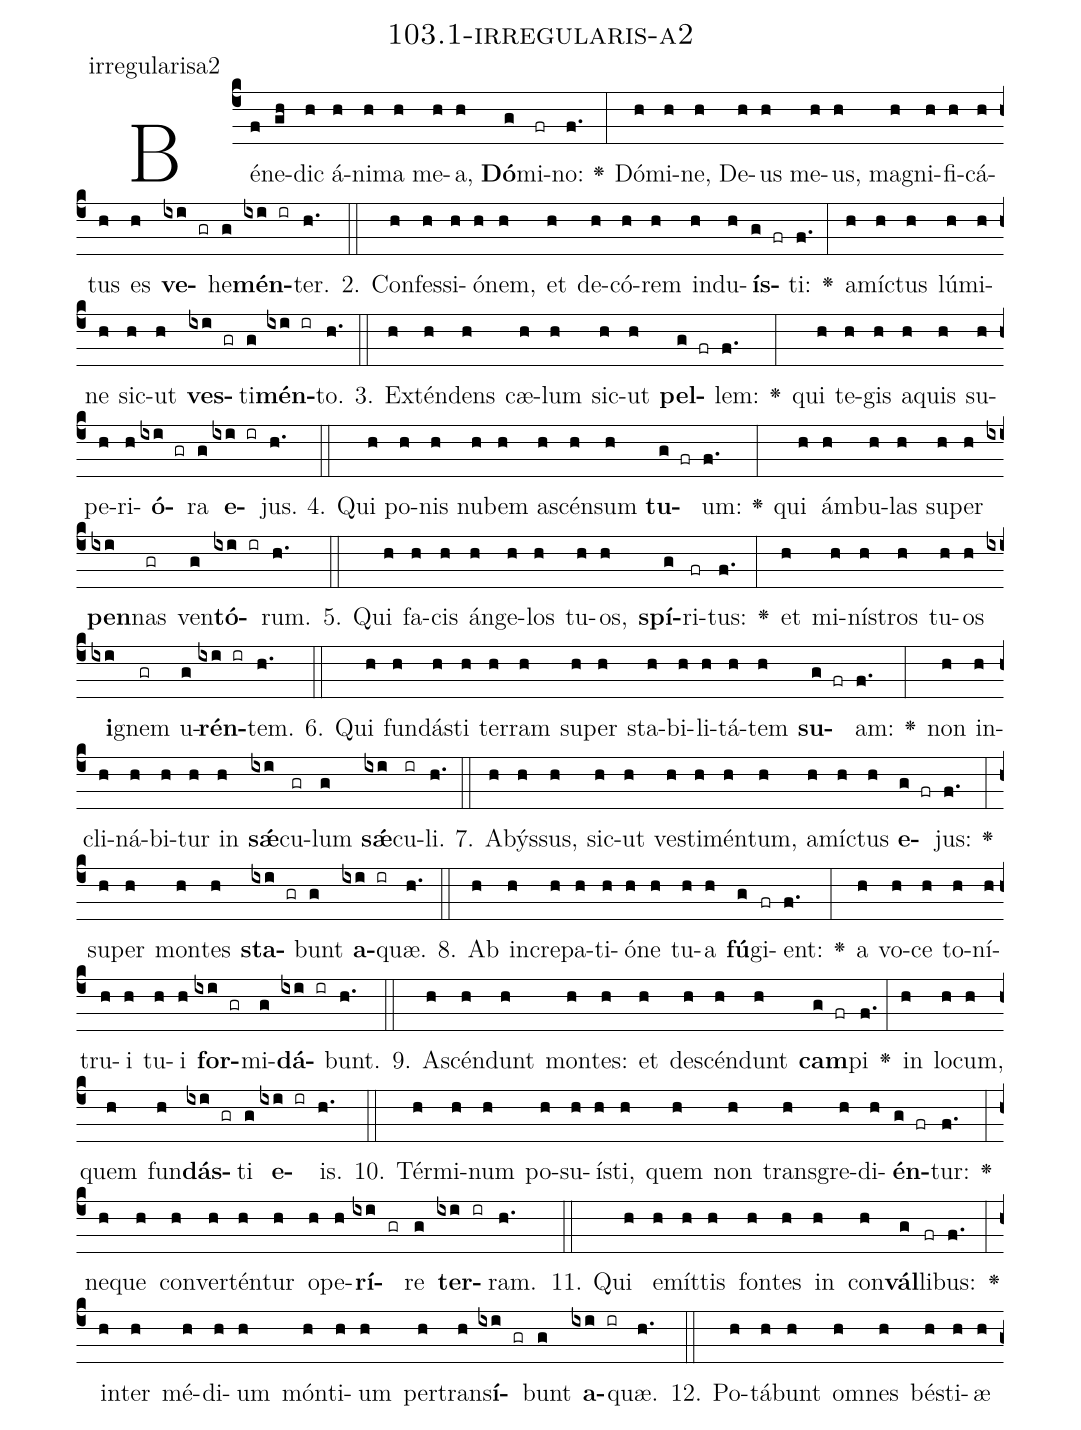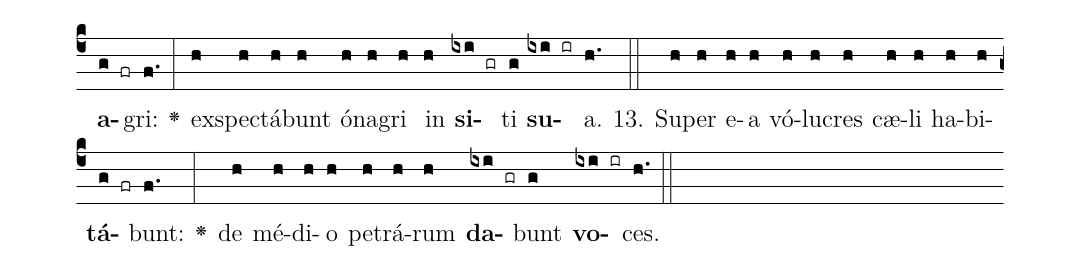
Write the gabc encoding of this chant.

name: 103.1-irregularis-a2;
annotation: irregularisa2;
%%
(c4)Bé(f)ne(gh)dic(h) á(h)ni(h)ma(h) me(h)a,(h) <b>Dó</b>(g)mi(fr)no:(f.) <v>\greheightstar</v>(:) Dó(h)mi(h)ne,(h) De(h)us(h) me(h)us,(h) ma(h)gni(h)fi(h)cá(h)tus(h) es(h) <b>ve</b>(ixi gr)he(g)<b>mén</b>(ixi ir)ter.(h.) (::)
2. Con(h)fes(h)si(h)ó(h)nem,(h) et(h) de(h)có(h)rem(h) ind(h)u(h)<b>ís</b>(g fr)ti:(f.) <v>\greheightstar</v>(:) a(h)míc(h)tus(h) lú(h)mi(h)ne(h) sic(h)ut(h) <b>ves</b>(ixi gr)ti(g)<b>mén</b>(ixi ir)to.(h.) (::)
3. Ex(h)tén(h)dens(h) cæ(h)lum(h) sic(h)ut(h) <b>pel</b>(g fr)lem:(f.) <v>\greheightstar</v>(:) qui(h) te(h)gis(h) a(h)quis(h) su(h)pe(h)ri(h)<b>ó</b>(ixi gr)ra(g) <b>e</b>(ixi ir)jus.(h.) (::)
4. Qui(h) po(h)nis(h) nu(h)bem(h) a(h)scén(h)sum(h) <b>tu</b>(g fr)um:(f.) <v>\greheightstar</v>(:) qui(h) ám(h)bu(h)las(h) su(h)per(h) <b>pen</b>(ixi)nas(gr) ven(g)<b>tó</b>(ixi ir)rum.(h.) (::)
5. Qui(h) fa(h)cis(h) án(h)ge(h)los(h) tu(h)os,(h) <b>spí</b>(g)ri(fr)tus:(f.) <v>\greheightstar</v>(:) et(h) mi(h)nís(h)tros(h) tu(h)os(h) <b>i</b>(ixi)gnem(gr) u(g)<b>rén</b>(ixi ir)tem.(h.) (::)
6. Qui(h) fun(h)dás(h)ti(h) ter(h)ram(h) su(h)per(h) sta(h)bi(h)li(h)tá(h)tem(h) <b>su</b>(g fr)am:(f.) <v>\greheightstar</v>(:) non(h) in(h)cli(h)ná(h)bi(h)tur(h) in(h) <b>sǽ</b>(ixi)cu(gr)lum(g) <b>sǽ</b>(ixi)cu(ir)li.(h.) (::)
7. A(h)býs(h)sus,(h) sic(h)ut(h) ves(h)ti(h)mén(h)tum,(h) a(h)míc(h)tus(h) <b>e</b>(g fr)jus:(f.) <v>\greheightstar</v>(:) su(h)per(h) mon(h)tes(h) <b>sta</b>(ixi gr)bunt(g) <b>a</b>(ixi ir)quæ.(h.) (::)
8. Ab(h) in(h)cre(h)pa(h)ti(h)ó(h)ne(h) tu(h)a(h) <b>fú</b>(g)gi(fr)ent:(f.) <v>\greheightstar</v>(:) a(h) vo(h)ce(h) to(h)ní(h)tru(h)i(h) tu(h)i(h) <b>for</b>(ixi gr)mi(g)<b>dá</b>(ixi ir)bunt.(h.) (::)
9. A(h)scén(h)dunt(h) mon(h)tes:(h) et(h) de(h)scén(h)dunt(h) <b>cam</b>(g fr)pi(f.) <v>\greheightstar</v>(:) in(h) lo(h)cum,(h) quem(h) fun(h)<b>dás</b>(ixi gr)ti(g) <b>e</b>(ixi ir)is.(h.) (::)
10. Tér(h)mi(h)num(h) po(h)su(h)ís(h)ti,(h) quem(h) non(h) trans(h)gre(h)di(h)<b>én</b>(g fr)tur:(f.) <v>\greheightstar</v>(:) ne(h)que(h) con(h)ver(h)tén(h)tur(h) o(h)pe(h)<b>rí</b>(ixi gr)re(g) <b>ter</b>(ixi ir)ram.(h.) (::)
11. Qui(h) e(h)mít(h)tis(h) fon(h)tes(h) in(h) con(h)<b>vál</b>(g)li(fr)bus:(f.) <v>\greheightstar</v>(:) in(h)ter(h) mé(h)di(h)um(h) món(h)ti(h)um(h) per(h)trans(h)<b>í</b>(ixi gr)bunt(g) <b>a</b>(ixi ir)quæ.(h.) (::)
12. Po(h)tá(h)bunt(h) om(h)nes(h) bés(h)ti(h)æ(h) <b>a</b>(g fr)gri:(f.) <v>\greheightstar</v>(:) ex(h)spec(h)tá(h)bunt(h) ó(h)na(h)gri(h) in(h) <b>si</b>(ixi gr)ti(g) <b>su</b>(ixi ir)a.(h.) (::)
13. Su(h)per(h) e(h)a(h) vó(h)lu(h)cres(h) cæ(h)li(h) ha(h)bi(h)<b>tá</b>(g fr)bunt:(f.) <v>\greheightstar</v>(:) de(h) mé(h)di(h)o(h) pe(h)trá(h)rum(h) <b>da</b>(ixi gr)bunt(g) <b>vo</b>(ixi ir)ces.(h.) (::)
